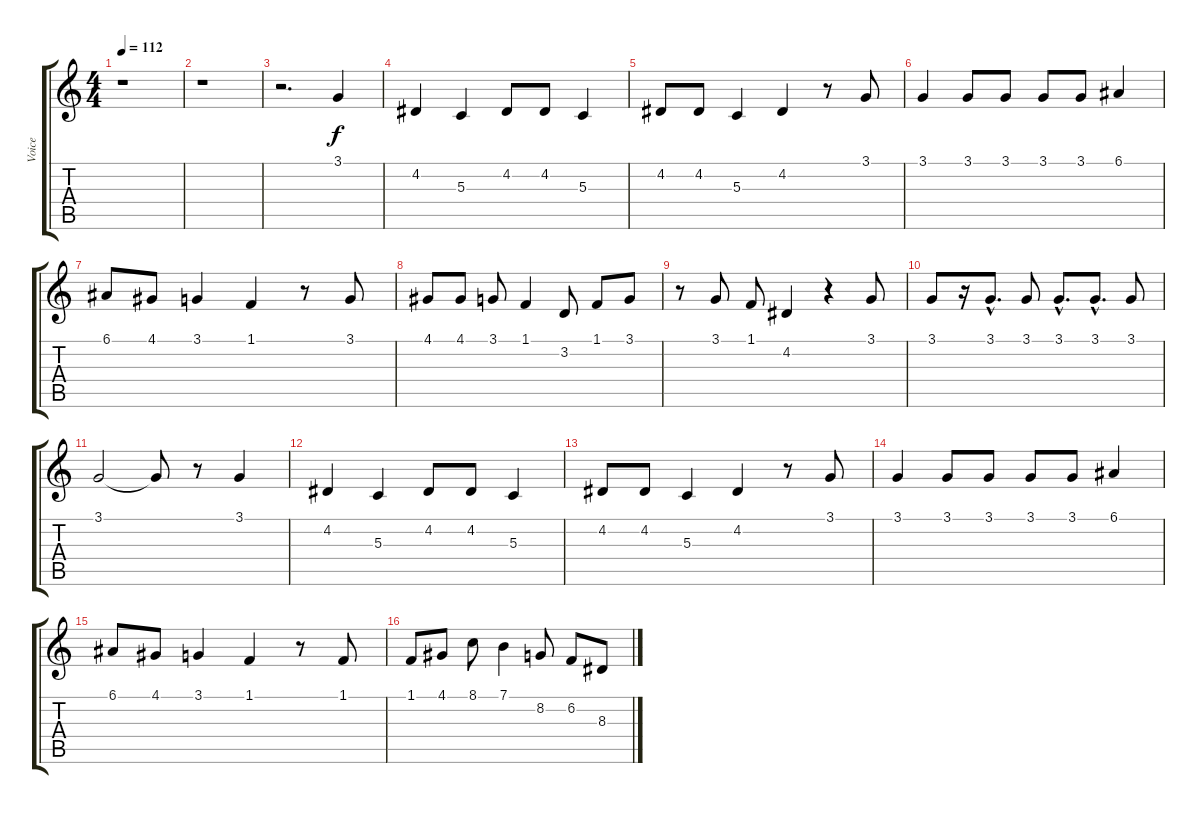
\track ("Voice" "Voice") {instrument brasssection}
\staff {score tabs}
\tuning (E4 B3 G3 D3 A2 E2) {hide}
\ts (4 4)
\tempo 112
\clef g2
\ks c
r.1{dy f} |
r.1 |
r.2{d} 3.1.4 |
4.2.4 5.3.4 4.2.8 4.2.8 5.3.4 |
4.2.8 4.2.8 5.3.4 4.2.4 r.8 3.1.8 |
3.1.4 3.1.8 3.1.8 3.1.8 3.1.8 6.1.4 |
6.1.8 4.1.8 3.1.4 1.1.4 r.8 3.1.8 |
4.1.8 4.1.8 3.1.8 1.1.4 3.2.8 1.1.8 3.1.8 |
r.8 3.1.8 1.1.8 4.2.4 r.4 3.1.8 |
3.1.8 r.16 3.1{hac}.8{d} 3.1.8 3.1{hac}.8{d} 3.1{hac}.8{d} 3.1.8 |
3.1.2 3.1{t}.8 r.8 3.1.4 |
4.2.4 5.3.4 4.2.8 4.2.8 5.3.4 |
4.2.8 4.2.8 5.3.4 4.2.4 r.8 3.1.8 |
3.1.4 3.1.8 3.1.8 3.1.8 3.1.8 6.1.4 |
6.1.8 4.1.8 3.1.4 1.1.4 r.8 1.1.8 |
1.1.8 4.1.8 8.1.8 7.1.4 8.2.8 6.2.8 8.3.8
